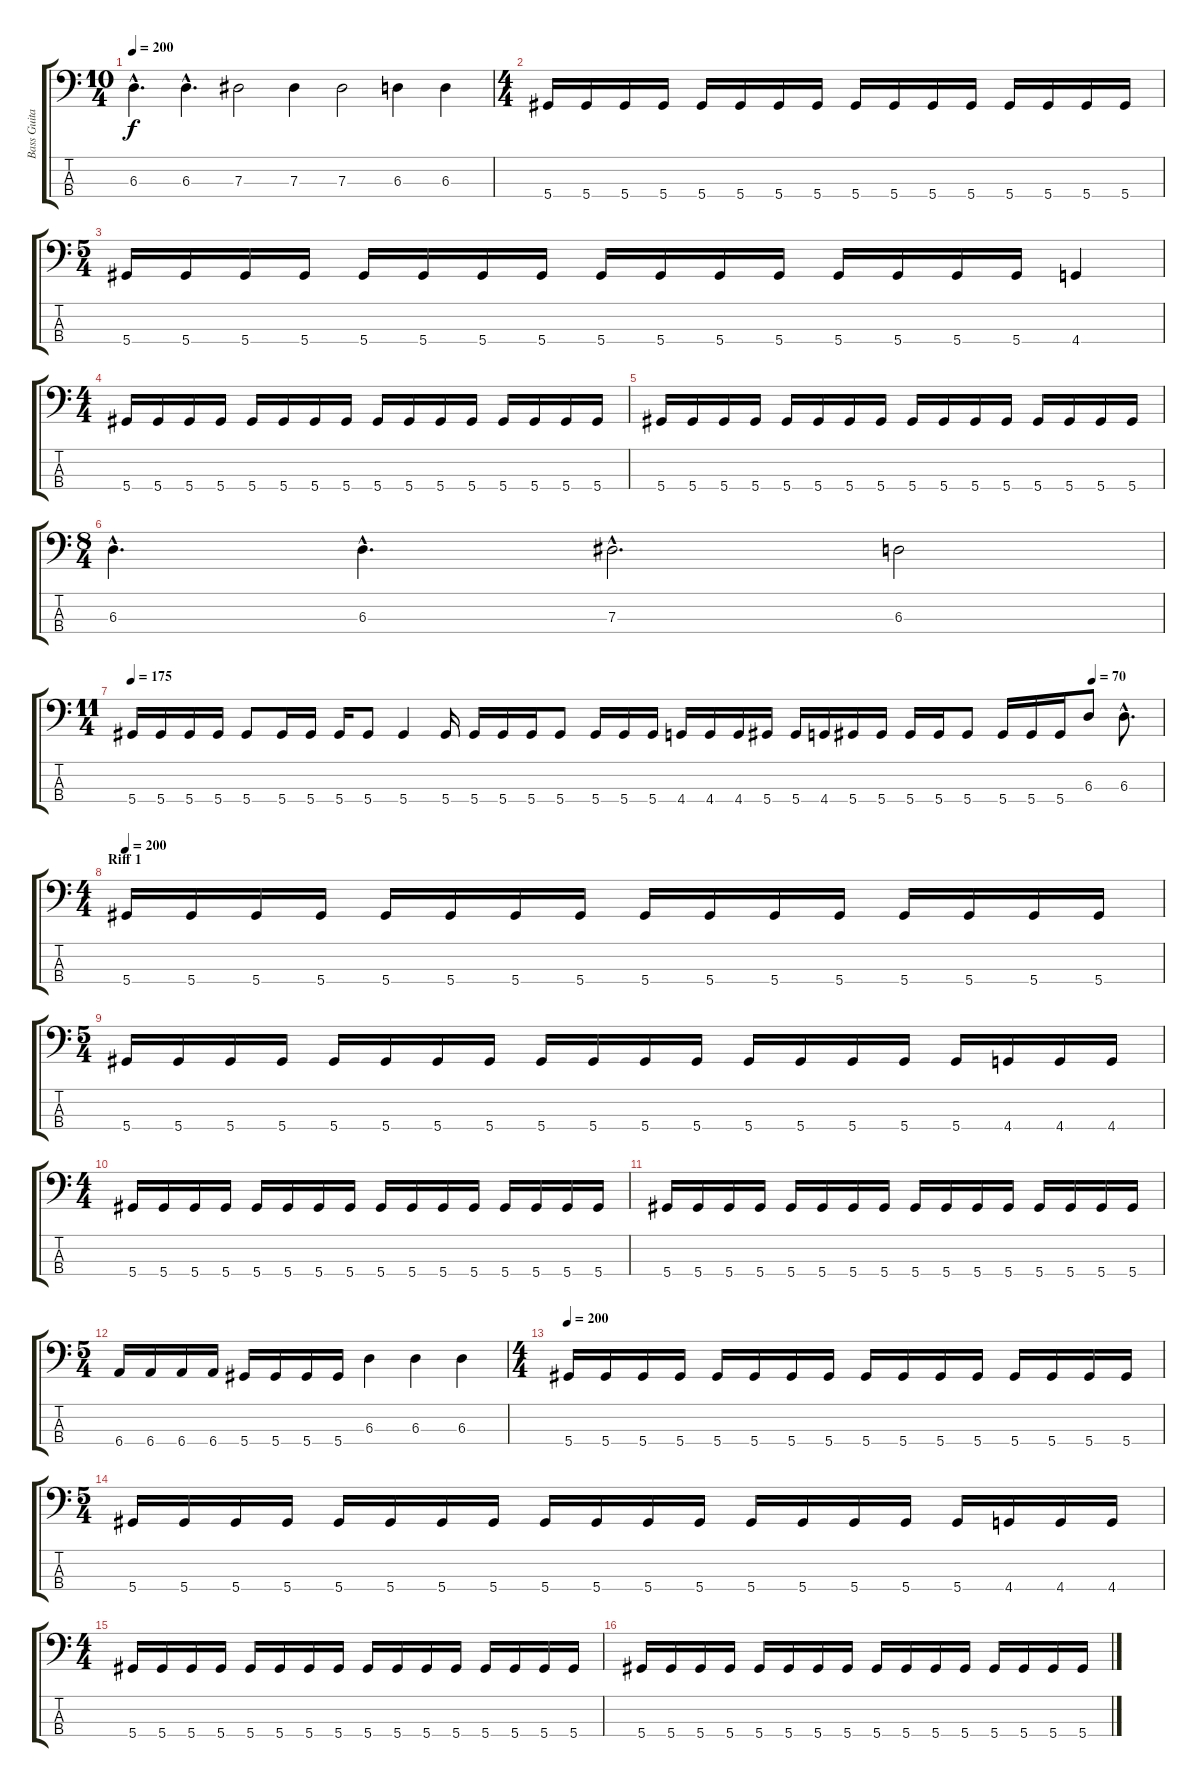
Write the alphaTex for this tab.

\track ("Bass Guitar" "Bass Guita") {instrument electricbasspick}
\staff {score tabs}
\tuning (Gb2 Db2 Ab1 Eb1) {hide}
\ts (10 4)
\tempo 200
\clef f4
\ks c
6.3{hac}.4{d dy f} 6.3{hac}.4{d} 7.3.2 7.3.4 7.3.2 6.3.4 6.3.4 |
\ts (4 4)
5.4.16 5.4.16 5.4.16 5.4.16 5.4.16 5.4.16 5.4.16 5.4.16 5.4.16 5.4.16 5.4.16 5.4.16 5.4.16 5.4.16 5.4.16 5.4.16 |
\ts (5 4)
5.4.16 5.4.16 5.4.16 5.4.16 5.4.16 5.4.16 5.4.16 5.4.16 5.4.16 5.4.16 5.4.16 5.4.16 5.4.16 5.4.16 5.4.16 5.4.16 4.4.4 |
\ts (4 4)
5.4.16 5.4.16 5.4.16 5.4.16 5.4.16 5.4.16 5.4.16 5.4.16 5.4.16 5.4.16 5.4.16 5.4.16 5.4.16 5.4.16 5.4.16 5.4.16 |
5.4.16 5.4.16 5.4.16 5.4.16 5.4.16 5.4.16 5.4.16 5.4.16 5.4.16 5.4.16 5.4.16 5.4.16 5.4.16 5.4.16 5.4.16 5.4.16 |
\ts (8 4)
6.3{hac}.4{d} 6.3{hac}.4{d} 7.3{hac}.2{d} 6.3.2 |
\ts (11 4)
\tempo (70 0.9318181818181818)
\tempo 175
5.4.16 5.4.16 5.4.16 5.4.16 5.4.8 5.4.16 5.4.16 5.4.16 5.4.8 5.4.4 5.4.16 5.4.16 5.4.16 5.4.16 5.4.8 5.4.16 5.4.16 5.4.16 4.4.16 4.4.16 4.4.16 5.4.16 5.4.16 4.4.16 5.4.16 5.4.16 5.4.16 5.4.16 5.4.8 5.4.16 5.4.16 5.4.16 6.3.8 6.3{hac}.8{d} |
\ts (4 4)
\section ("" "Riff 1")
\tempo 200
5.4.16 5.4.16 5.4.16 5.4.16 5.4.16 5.4.16 5.4.16 5.4.16 5.4.16 5.4.16 5.4.16 5.4.16 5.4.16 5.4.16 5.4.16 5.4.16 |
\ts (5 4)
5.4.16 5.4.16 5.4.16 5.4.16 5.4.16 5.4.16 5.4.16 5.4.16 5.4.16 5.4.16 5.4.16 5.4.16 5.4.16 5.4.16 5.4.16 5.4.16 5.4.16 4.4.16 4.4.16 4.4.16 |
\ts (4 4)
5.4.16 5.4.16 5.4.16 5.4.16 5.4.16 5.4.16 5.4.16 5.4.16 5.4.16 5.4.16 5.4.16 5.4.16 5.4.16 5.4.16 5.4.16 5.4.16 |
5.4.16 5.4.16 5.4.16 5.4.16 5.4.16 5.4.16 5.4.16 5.4.16 5.4.16 5.4.16 5.4.16 5.4.16 5.4.16 5.4.16 5.4.16 5.4.16 |
\ts (5 4)
6.4.16 6.4.16 6.4.16 6.4.16 5.4.16 5.4.16 5.4.16 5.4.16 6.3.4 6.3.4 6.3.4 |
\ts (4 4)
\tempo 200
5.4.16 5.4.16 5.4.16 5.4.16 5.4.16 5.4.16 5.4.16 5.4.16 5.4.16 5.4.16 5.4.16 5.4.16 5.4.16 5.4.16 5.4.16 5.4.16 |
\ts (5 4)
5.4.16 5.4.16 5.4.16 5.4.16 5.4.16 5.4.16 5.4.16 5.4.16 5.4.16 5.4.16 5.4.16 5.4.16 5.4.16 5.4.16 5.4.16 5.4.16 5.4.16 4.4.16 4.4.16 4.4.16 |
\ts (4 4)
5.4.16 5.4.16 5.4.16 5.4.16 5.4.16 5.4.16 5.4.16 5.4.16 5.4.16 5.4.16 5.4.16 5.4.16 5.4.16 5.4.16 5.4.16 5.4.16 |
5.4.16 5.4.16 5.4.16 5.4.16 5.4.16 5.4.16 5.4.16 5.4.16 5.4.16 5.4.16 5.4.16 5.4.16 5.4.16 5.4.16 5.4.16 5.4.16
